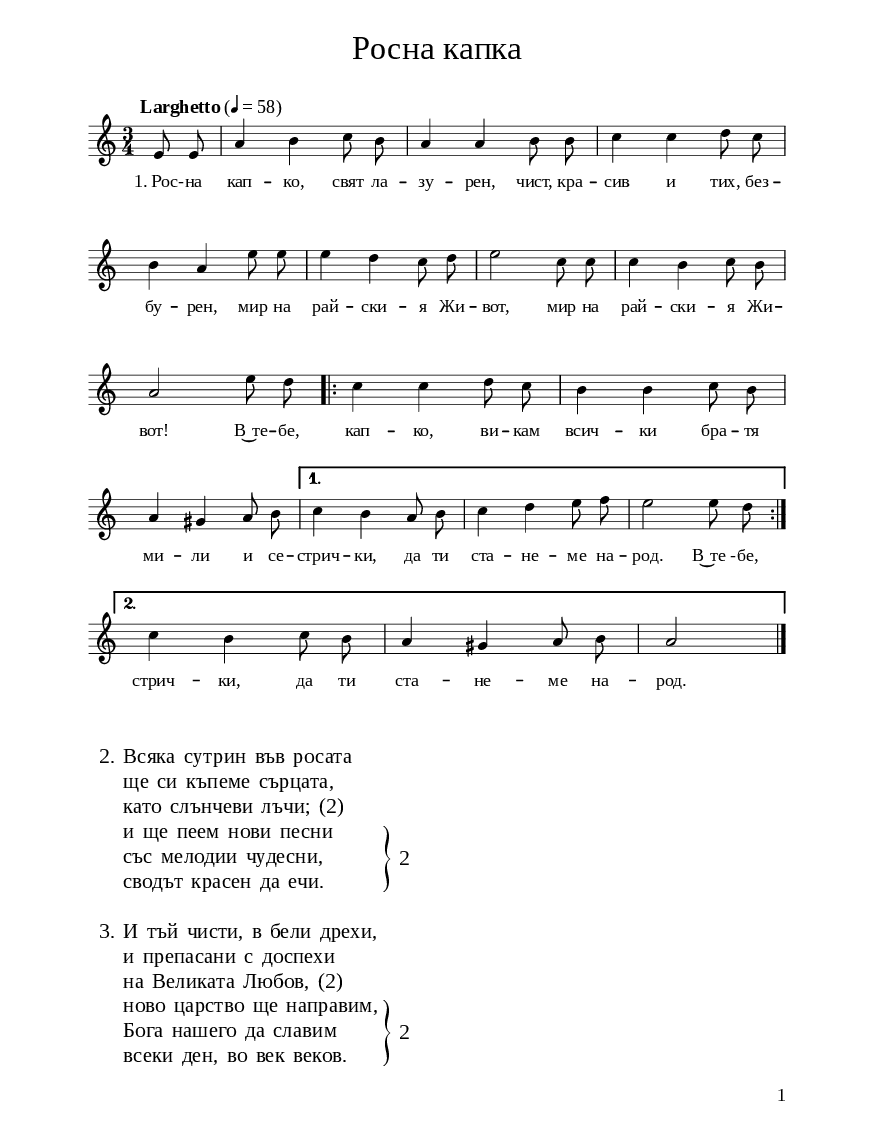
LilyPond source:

\version "2.24.2"

% include paper part and global functions
\include "include/globals.ily"
"rightBraces046" = \markup {
  \column {
    % repeat braces
    \translate #'(0 . -9.2 )
    \right-brace #32

    \translate #'(0 . -13.6 )
    \right-brace #32
  }
  \column {
    % repeat numbers
    \translate #'(0 . -9.8 )
    2

    \translate #'(0 . -16.8 )
    2
  }
}

\bookpart {
  \label #'ref046
  \tocItem \markup "Росна капка – Rosna kapka"
  \include "include/bookpart-paper.ily"
  \score {
    \include "include/score-layout.ily"

    \new Voice \absolute  {
      \clef treble
      \key a \minor
      \time 3/4
      \tempoFunc "Larghetto" 4 "58"
      \partial 4
      \autoBeamOff

      e'8 e' a'4 b' c''8 b' |  a'4 a' b'8 b' | c''4 c'' d''8 c'' \break | % 5

      b'4 a' e''8 e'' | e''4 d'' c''8 d'' | e''2 c''8 c'' | c''4 b' c''8 b' \break |

      a'2 e''8 d'' \repeat volta 2 {
        | c''4 c'' d''8 c'' |  b'4 b' c''8 b' \break |

        a'4 gis' a'8 b' |
      }  \alternative {
        { c''4 b' a'8 b' | c''4 d'' e''8 f'' | e''2 e''8 d''  \break |  }

        { c''4 b' c''8 b'8 | a'4 gis'4 a'8 b'8 | a'2 \bar "|." }
      }
    }

    \addlyrics {
      "1. Рос-" -- на кап -- ко, свят ла -- зу -- рен, чист, кра -- сив и тих, без --
      бу -- рен, мир на рай -- ски -- я Жи -- вот, мир на рай -- ски -- я Жи --
      вот! В~те -- бе, кап -- ко, ви -- кам всич -- ки бра -- тя
      ми -- ли и се -- стрич -- ки, да ти ста -- не -- ме на -- род. "В~те -" -- бе,
      стрич -- ки, да ти ста -- не -- ме на -- род.
    }

    \header {
      title = \titleFunc "Росна капка" "Rosna kapka"
    }

    \midi{}

  } % score

  \markup \fontsize #bgCoupletFontSize {
    \hspace #1
    \override #`(baseline-skip . ,bgCoupletBaselineSkip)
    \column {
      \line { 2. Всяка сутрин във росата }
      \line {   "   " ще си къпеме сърцата, }

      \line {   "   " като слънчеви лъчи; (2)}

      \line {   "   " и ще пеем нови песни}

      \line {   "   " със мелодии чудесни,}

      \line {   "   " сводът красен да ечи.}

      \line{" "}

      \line {   3.  И тъй чисти, в бели дрехи,}

      \line {   "   " и препасани с доспехи}

      \line {   "   " на Великата Любов, (2)}

      \line {   "   " ново царство ще направим,}

      \line {   "   " Бога нашего да славим}

      \line {   "   " всеки ден, во век веков.}
    }  \"rightBraces046"

  } % markup

  % include foreign translation(s) of the song
  

} % bookpart
